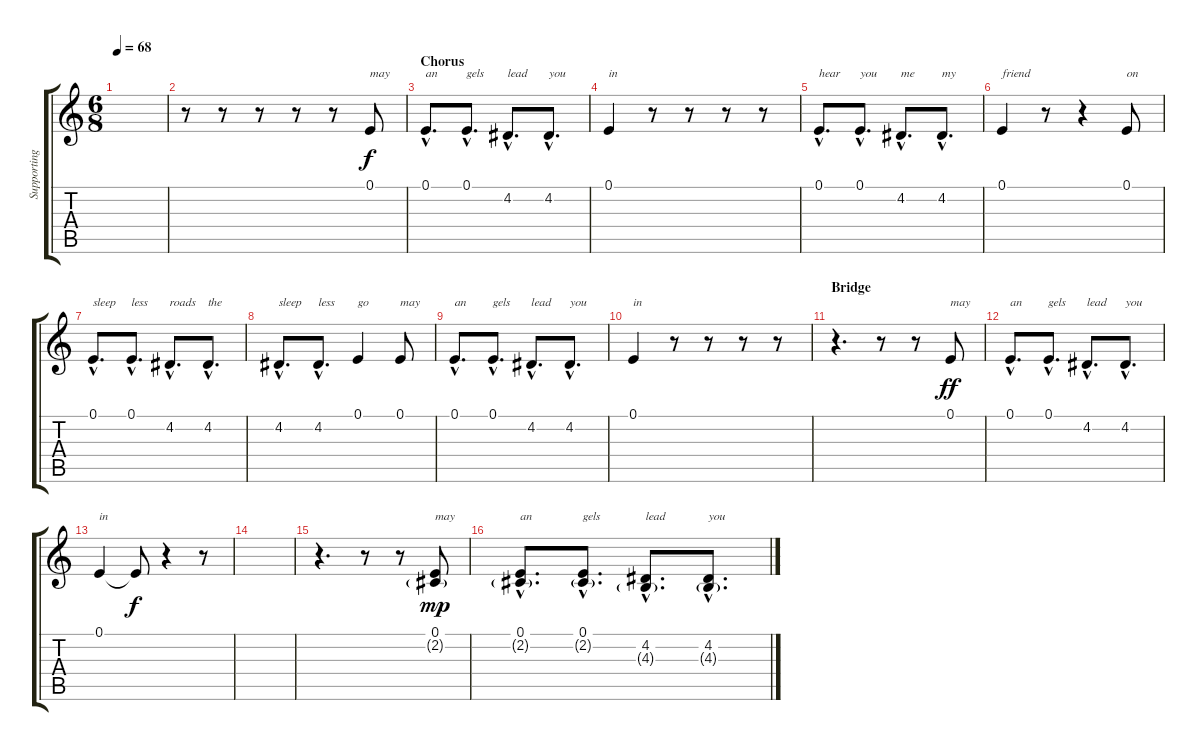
\track ("Supporting Vocals" "Supporting") {instrument lead2sawtooth}
\staff {score tabs}
\tuning (E4 B3 G3 D3 A2 E2) {hide}
\ts (6 8)
\tempo 68
\clef g2
\ks c
|
r.8 r.8 r.8 r.8 r.8 0.1.8{txt "may"} |
\section ("" "Chorus")
0.1{hac}.8{d txt "an"} 0.1{hac}.8{d txt "gels"} 4.2{hac}.8{d txt "lead"} 4.2{hac}.8{d txt "you"} |
0.1.4{txt "in"} r.8 r.8 r.8 r.8 |
0.1{hac}.8{d txt "hear"} 0.1{hac}.8{d txt "you"} 4.2{hac}.8{d txt "me"} 4.2{hac}.8{d txt "my"} |
0.1.4{txt "friend"} r.8 r.4 0.1.8{txt "on"} |
0.1{hac}.8{d txt "sleep"} 0.1{hac}.8{d txt "less"} 4.2{hac}.8{d txt "roads"} 4.2{hac}.8{d txt "the"} |
4.2{hac}.8{d txt "sleep"} 4.2{hac}.8{d txt "less"} 0.1.4{txt "go"} 0.1.8{txt "may"} |
0.1{hac}.8{d txt "an"} 0.1{hac}.8{d txt "gels"} 4.2{hac}.8{d txt "lead"} 4.2{hac}.8{d txt "you"} |
0.1.4{txt "in"} r.8 r.8 r.8 r.8 |
\section ("" "Bridge")
r.4{d} r.8 r.8 0.1.8{txt "may" dy ff} |
0.1{hac}.8{d txt "an"} 0.1{hac}.8{d txt "gels"} 4.2{hac}.8{d txt "lead"} 4.2{hac}.8{d txt "you"} |
0.1.4{txt "in"} 0.1{t}.8{dy f} r.4 r.8 |
|
r.4{d} r.8 r.8 (0.1 2.2{g}).8{txt "may" dy mp} |
(0.1{hac} 2.2{g hac}).8{d txt "an"} (0.1{hac} 2.2{g hac}).8{d txt "gels"} (4.2{hac} 4.3{g hac}).8{d txt "lead"} (4.2{hac} 4.3{g hac}).8{d txt "you"}
